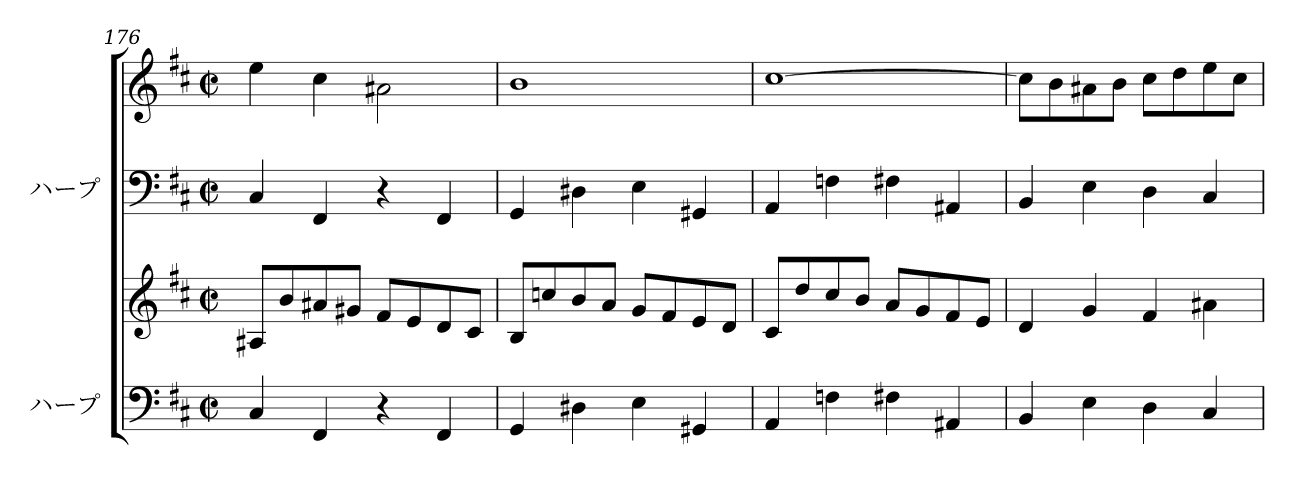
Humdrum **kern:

**kern	**kern	**kern	**kern
*part2	*part2	*part1	*part1
*staff4	*staff3	*staff2	*staff1
*I"ハープ	*	*I"ハープ	*
*clefF4	*clefG2	*clefF4	*clefG2
*k[f#c#]	*k[f#c#]	*k[f#c#]	*k[f#c#]
*M2/2	*M2/2	*M2/2	*M2/2
*met(c|)	*met(c|)	*met(c|)	*met(c|)
=176	=176	=176	=176
4C#/	8A#X/L	4C#/	4ee\
.	8b/	.	.
4FF#/	8a#X/	4FF#/	4cc#\
.	8g#X/J	.	.
4r	8f#/L	4r	2a#X\
.	8e/	.	.
4FF#/	8d/	4FF#/	.
.	8c#/J	.	.
=177	=177	=177	=177
4GG/	8B/L	4GG/	1b
.	8ccn/	.	.
4D#X\	8b/	4D#X\	.
.	8a/J	.	.
4E\	8g/L	4E\	.
.	8f#/	.	.
4GG#X/	8e/	4GG#X/	.
.	8d/J	.	.
!!LO:LB:g=z
=178	=178	=178	=178
4AA/	8c#/L	4AA/	[1cc#
.	8dd/	.	.
4Fn\	8cc#/	4Fn\	.
.	8b/J	.	.
4F#X\	8a/L	4F#X\	.
.	8g/	.	.
4AA#X/	8f#/	4AA#X/	.
.	8e/J	.	.
=179	=179	=179	=179
4BB/	4d/	4BB/	8cc#\L]
.	.	.	8b\
4E\	4g/	4E\	8a#X\
.	.	.	8b\J
4D\	4f#/	4D\	8cc#\L
.	.	.	8dd\
4C#/	4a#X\	4C#/	8ee\
.	.	.	8cc#\J
=	=	=	=
*-	*-	*-	*-
